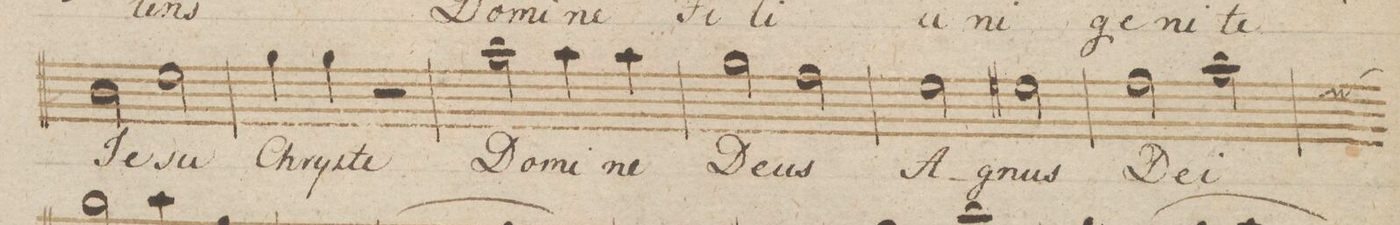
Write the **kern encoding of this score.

**kern	**text	**dynam
*I"Canto	*	*
*clefC1	*	*
*k[b-]	*	*
*met(c)	*	*
*M4/4	*	*
2g\	Je-	.
2cc\	-su	.
=54	=54	=54
4ee\	Chry-	.
4ee\	-ste	.
2r	.	.
=55	=55	=55
2ff\	Do-	.
4ff\	-mi-	.
4ff\	-ne	.
=56	=56	=56
2ee\	De-	.
2dd\	-us	.
=57	=57	=57
2cc\	A-	.
2cc#X\	-gnus	.
=58	=58	=58
2dd\	De-	.
2ff\	-i	.
*custos:ee	*	*
=59	=59	=59
*-	*-	*-
